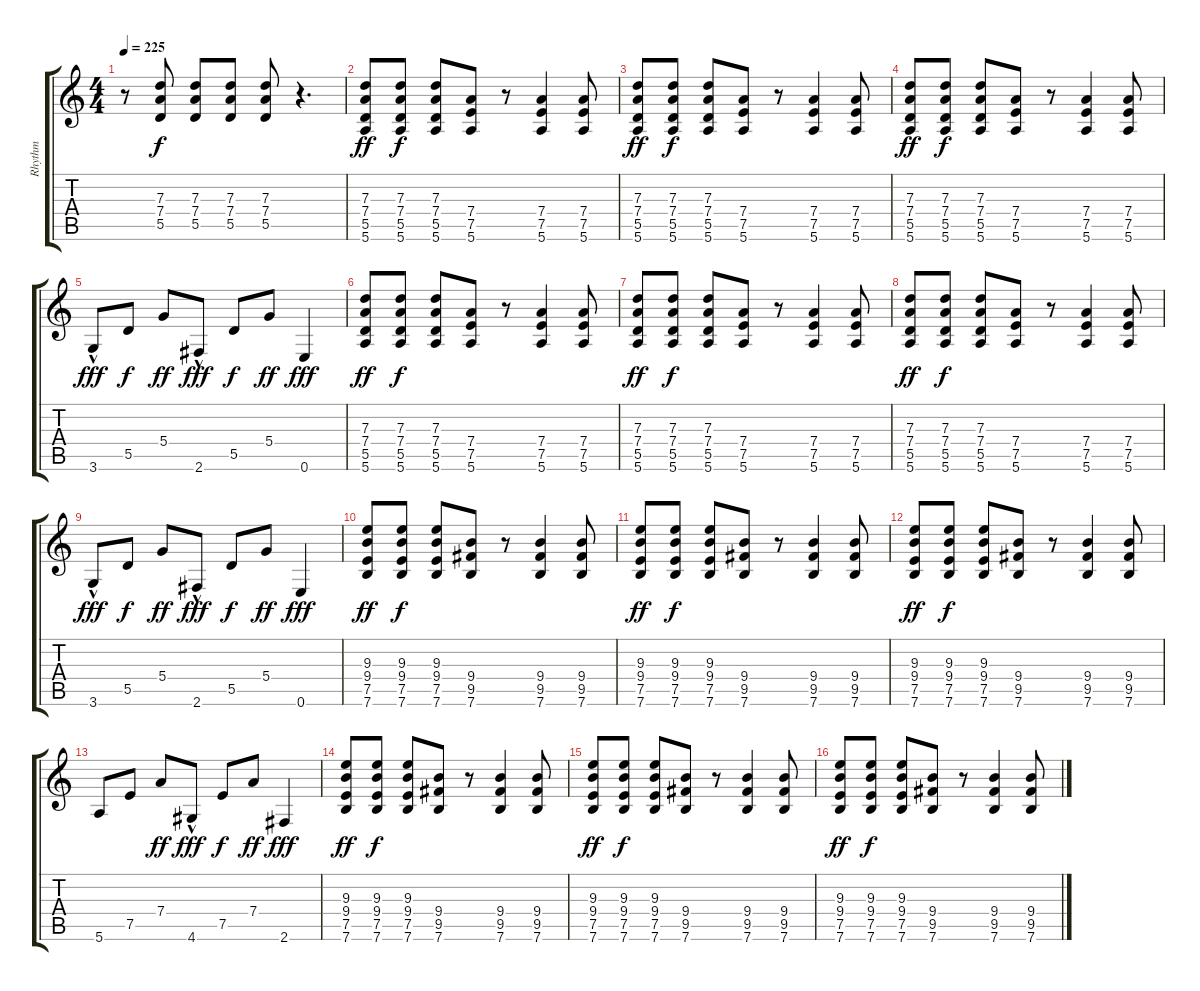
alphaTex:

\track ("Rhythm" "Rhythm") {instrument overdrivenguitar}
\staff {score tabs}
\tuning (E4 B3 G3 D3 A2 E2) {hide}
\ts (4 4)
\tempo 225
\clef g2
\ks c
r.8{dy f} (7.3 7.4 5.5).8 (7.3 7.4 5.5).8 (7.3 7.4 5.5).8 (7.3 7.4 5.5).8 r.4{d} |
(7.3 7.4 5.5 5.6).8{dy ff} (7.3 7.4 5.5 5.6).8{dy f} (7.3 7.4 5.5 5.6).8 (7.4 7.5 5.6).8 r.8 (7.4 7.5 5.6).4 (7.4 7.5 5.6).8 |
(7.3 7.4 5.5 5.6).8{dy ff} (7.3 7.4 5.5 5.6).8{dy f} (7.3 7.4 5.5 5.6).8 (7.4 7.5 5.6).8 r.8 (7.4 7.5 5.6).4 (7.4 7.5 5.6).8 |
(7.3 7.4 5.5 5.6).8{dy ff} (7.3 7.4 5.5 5.6).8{dy f} (7.3 7.4 5.5 5.6).8 (7.4 7.5 5.6).8 r.8 (7.4 7.5 5.6).4 (7.4 7.5 5.6).8 |
3.6{hac}.8{dy fff} 5.5.8{dy f} 5.4.8{dy ff} 2.6{hac}.8{dy fff} 5.5.8{dy f} 5.4.8{dy ff} 0.6.4{dy fff} |
(7.3 7.4 5.5 5.6).8{dy ff} (7.3 7.4 5.5 5.6).8{dy f} (7.3 7.4 5.5 5.6).8 (7.4 7.5 5.6).8 r.8 (7.4 7.5 5.6).4 (7.4 7.5 5.6).8 |
(7.3 7.4 5.5 5.6).8{dy ff} (7.3 7.4 5.5 5.6).8{dy f} (7.3 7.4 5.5 5.6).8 (7.4 7.5 5.6).8 r.8 (7.4 7.5 5.6).4 (7.4 7.5 5.6).8 |
(7.3 7.4 5.5 5.6).8{dy ff} (7.3 7.4 5.5 5.6).8{dy f} (7.3 7.4 5.5 5.6).8 (7.4 7.5 5.6).8 r.8 (7.4 7.5 5.6).4 (7.4 7.5 5.6).8 |
3.6{hac}.8{dy fff} 5.5.8{dy f} 5.4.8{dy ff} 2.6{hac}.8{dy fff} 5.5.8{dy f} 5.4.8{dy ff} 0.6.4{dy fff} |
(9.3 9.4 7.5 7.6).8{dy ff} (9.3 9.4 7.5 7.6).8{dy f} (9.3 9.4 7.5 7.6).8 (9.4 9.5 7.6).8 r.8 (9.4 9.5 7.6).4 (9.4 9.5 7.6).8 |
(9.3 9.4 7.5 7.6).8{dy ff} (9.3 9.4 7.5 7.6).8{dy f} (9.3 9.4 7.5 7.6).8 (9.4 9.5 7.6).8 r.8 (9.4 9.5 7.6).4 (9.4 9.5 7.6).8 |
(9.3 9.4 7.5 7.6).8{dy ff} (9.3 9.4 7.5 7.6).8{dy f} (9.3 9.4 7.5 7.6).8 (9.4 9.5 7.6).8 r.8 (9.4 9.5 7.6).4 (9.4 9.5 7.6).8 |
5.6.8 7.5.8 7.4.8{dy ff} 4.6{hac}.8{dy fff} 7.5.8{dy f} 7.4.8{dy ff} 2.6.4{dy fff} |
(9.3 9.4 7.5 7.6).8{dy ff} (9.3 9.4 7.5 7.6).8{dy f} (9.3 9.4 7.5 7.6).8 (9.4 9.5 7.6).8 r.8 (9.4 9.5 7.6).4 (9.4 9.5 7.6).8 |
(9.3 9.4 7.5 7.6).8{dy ff} (9.3 9.4 7.5 7.6).8{dy f} (9.3 9.4 7.5 7.6).8 (9.4 9.5 7.6).8 r.8 (9.4 9.5 7.6).4 (9.4 9.5 7.6).8 |
(9.3 9.4 7.5 7.6).8{dy ff} (9.3 9.4 7.5 7.6).8{dy f} (9.3 9.4 7.5 7.6).8 (9.4 9.5 7.6).8 r.8 (9.4 9.5 7.6).4 (9.4 9.5 7.6).8
